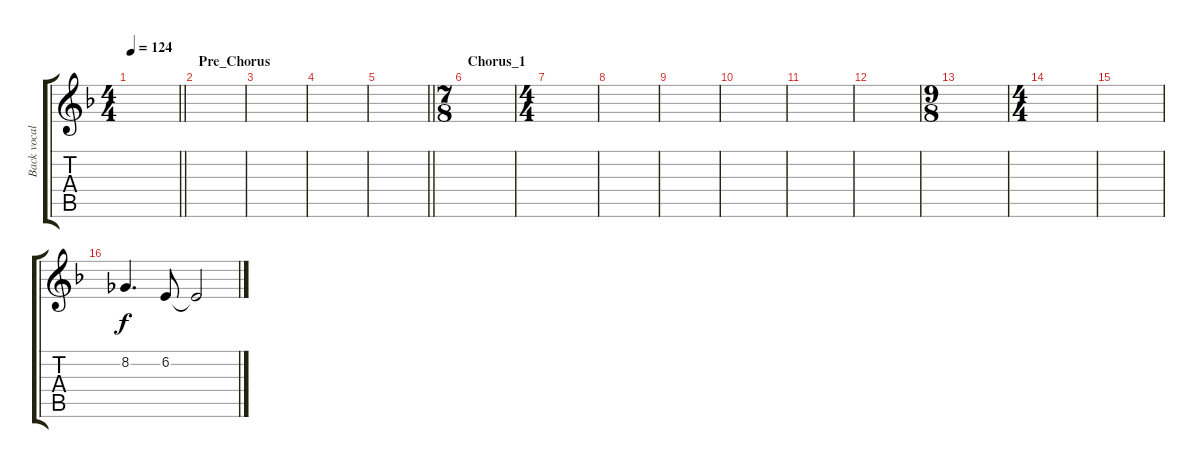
\track ("Back vocal/Overdub" "Back vocal") {instrument stringensemble1}
\staff {score tabs}
\tuning (Eb4 Bb3 Gb3 Db3 Ab2 Eb2) {hide}
\ts (4 4)
\tempo 124
\clef g2
\barLineRight lightlight
\ks f
|
\section ("" "Pre_Chorus")
|
|
|
\barLineRight lightlight
|
\ts (7 8)
\section ("" "Chorus_1")
|
\ts (4 4)
|
|
|
|
|
|
\ts (9 8)
|
\ts (4 4)
|
|
8.2.4{d} 6.2.8 6.2{t}.2
